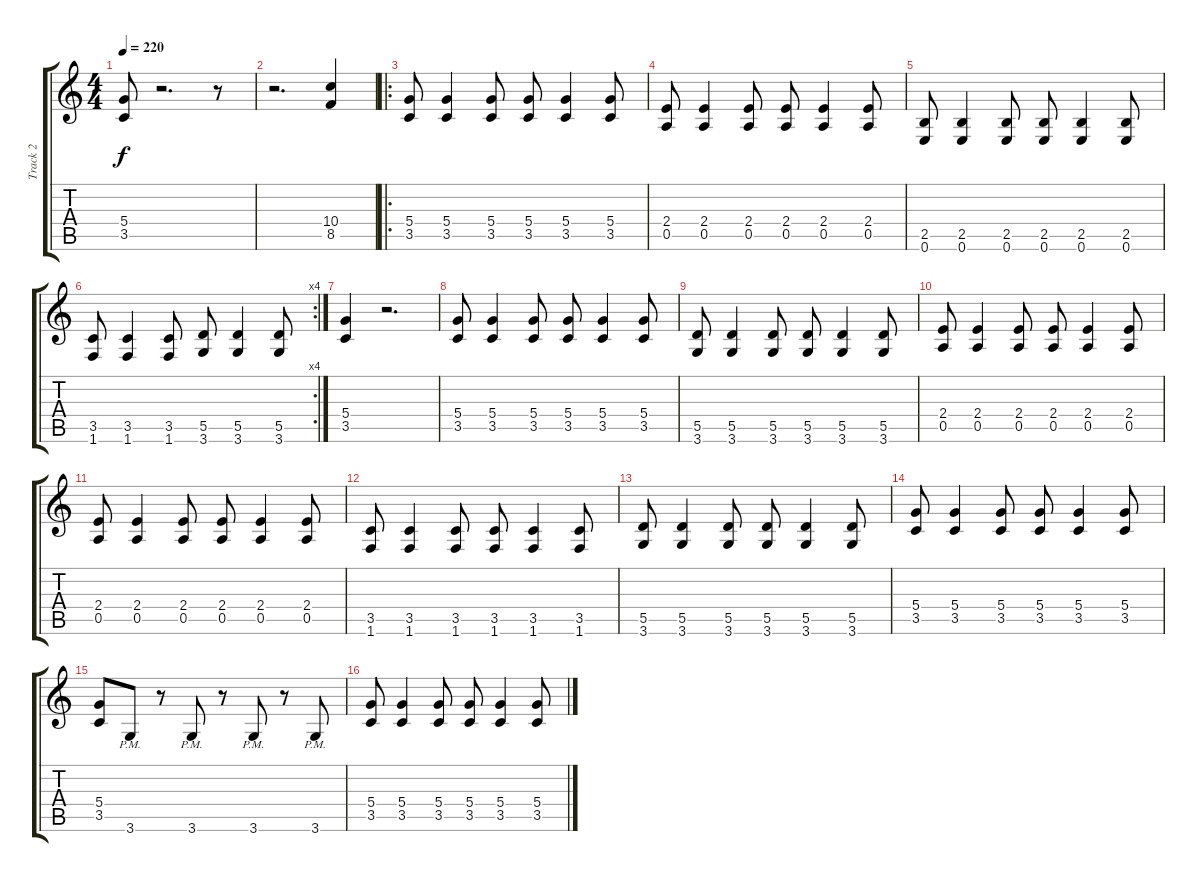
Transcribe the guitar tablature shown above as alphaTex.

\track ("Track 2" "Track 2") {instrument distortionguitar}
\staff {score tabs}
\tuning (E4 B3 G3 D3 A2 E2) {hide}
\ts (4 4)
\tempo 220
\clef g2
\ks c
(5.4 3.5).8{dy f} r.2{d} r.8 |
r.2{d} (10.4 8.5).4 |
\ro
(5.4 3.5).8 (5.4 3.5).4 (5.4 3.5).8 (5.4 3.5).8 (5.4 3.5).4 (5.4 3.5).8 |
(2.4 0.5).8 (2.4 0.5).4 (2.4 0.5).8 (2.4 0.5).8 (2.4 0.5).4 (2.4 0.5).8 |
(2.5 0.6).8 (2.5 0.6).4 (2.5 0.6).8 (2.5 0.6).8 (2.5 0.6).4 (2.5 0.6).8 |
\rc 4
(3.5 1.6).8 (3.5 1.6).4 (3.5 1.6).8 (5.5 3.6).8 (5.5 3.6).4 (5.5 3.6).8 |
(5.4 3.5).4 r.2{d} |
(5.4 3.5).8 (5.4 3.5).4 (5.4 3.5).8 (5.4 3.5).8 (5.4 3.5).4 (5.4 3.5).8 |
(5.5 3.6).8 (5.5 3.6).4 (5.5 3.6).8 (5.5 3.6).8 (5.5 3.6).4 (5.5 3.6).8 |
(2.4 0.5).8 (2.4 0.5).4 (2.4 0.5).8 (2.4 0.5).8 (2.4 0.5).4 (2.4 0.5).8 |
(2.4 0.5).8 (2.4 0.5).4 (2.4 0.5).8 (2.4 0.5).8 (2.4 0.5).4 (2.4 0.5).8 |
(3.5 1.6).8 (3.5 1.6).4 (3.5 1.6).8 (3.5 1.6).8 (3.5 1.6).4 (3.5 1.6).8 |
(5.5 3.6).8 (5.5 3.6).4 (5.5 3.6).8 (5.5 3.6).8 (5.5 3.6).4 (5.5 3.6).8 |
(5.4 3.5).8 (5.4 3.5).4 (5.4 3.5).8 (5.4 3.5).8 (5.4 3.5).4 (5.4 3.5).8 |
(5.4 3.5).8 3.6{pm}.8 r.8 3.6{pm}.8 r.8 3.6{pm}.8 r.8 3.6{pm}.8 |
(5.4 3.5).8 (5.4 3.5).4 (5.4 3.5).8 (5.4 3.5).8 (5.4 3.5).4 (5.4 3.5).8
